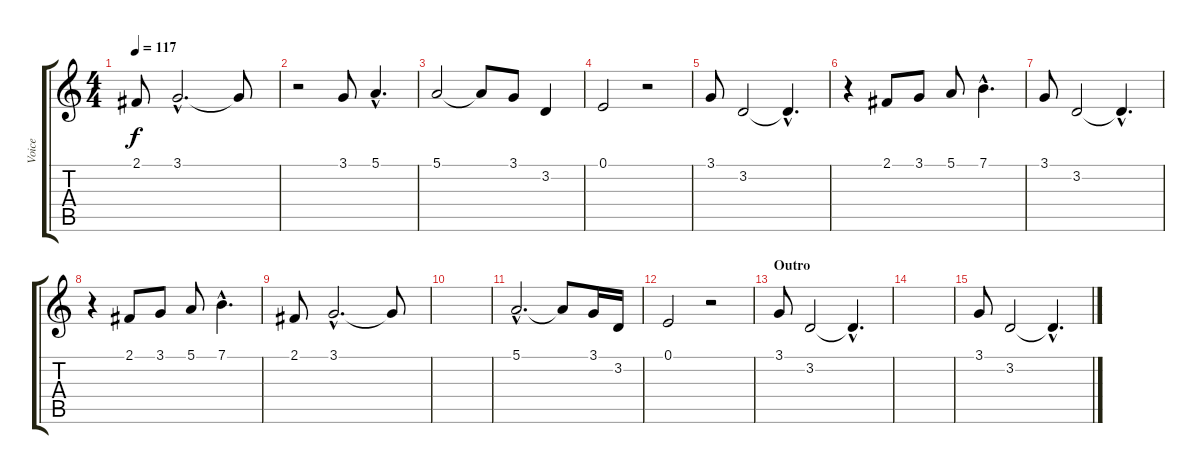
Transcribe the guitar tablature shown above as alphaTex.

\track ("Voice" "Voice") {instrument altosax}
\staff {score tabs}
\tuning (E4 B3 G3 D3 A2 E2) {hide}
\ts (4 4)
\tempo 117
\clef g2
\ks c
2.1{t}.8{dy f} 3.1{hac}.2{d} 3.1{t}.8 |
r.2 3.1.8 5.1{hac}.4{d} |
5.1.2 5.1{t}.8 3.1.8 3.2.4 |
0.1.2 r.2 |
3.1.8 3.2.2 3.2{hac t}.4{d} |
r.4 2.1.8 3.1.8 5.1.8 7.1{hac}.4{d} |
3.1.8 3.2.2 3.2{hac t}.4{d} |
r.4 2.1.8 3.1.8 5.1.8 7.1{hac}.4{d} |
2.1.8 3.1{hac}.2{d} 3.1{t}.8 |
|
5.1{hac}.2{d} 5.1{t}.8 3.1.16 3.2.16 |
0.1.2 r.2 |
\section ("" "Outro")
3.1.8 3.2.2 3.2{hac t}.4{d} |
|
3.1.8 3.2.2 3.2{hac t}.4{d}
